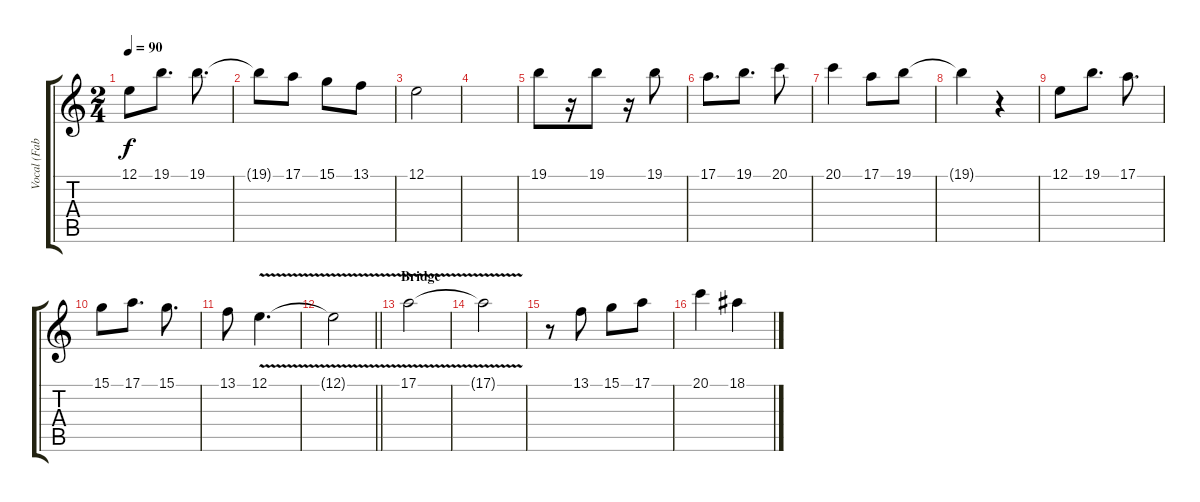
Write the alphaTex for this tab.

\track ("Vocal (Fabio Lione)" "Vocal (Fab") {instrument rockorgan}
\staff {score tabs}
\tuning (E4 B3 G3 D3 A2 E2) {hide}
\ts (2 4)
\tempo 90
\clef g2
\ks c
12.1.8{dy f} 19.1.8{d} 19.1.8{d} |
19.1{t}.8 17.1.8 15.1.8 13.1.8 |
12.1.2 |
|
19.1.8 r.16 19.1.8 r.16 19.1.8 |
17.1.8{d} 19.1.8{d} 20.1.8 |
20.1.4 17.1.8 19.1.8 |
19.1{t}.4 r.4 |
12.1.8 19.1.8{d} 17.1.8{d} |
15.1.8 17.1.8{d} 15.1.8{d} |
13.1.8 12.1{v}.4{d} |
\barLineRight lightlight
12.1{t}.2 |
\section ("" "Bridge")
17.1{v}.2 |
17.1{t}.2 |
r.8 13.1.8 15.1.8 17.1.8 |
20.1.4 18.1.4
